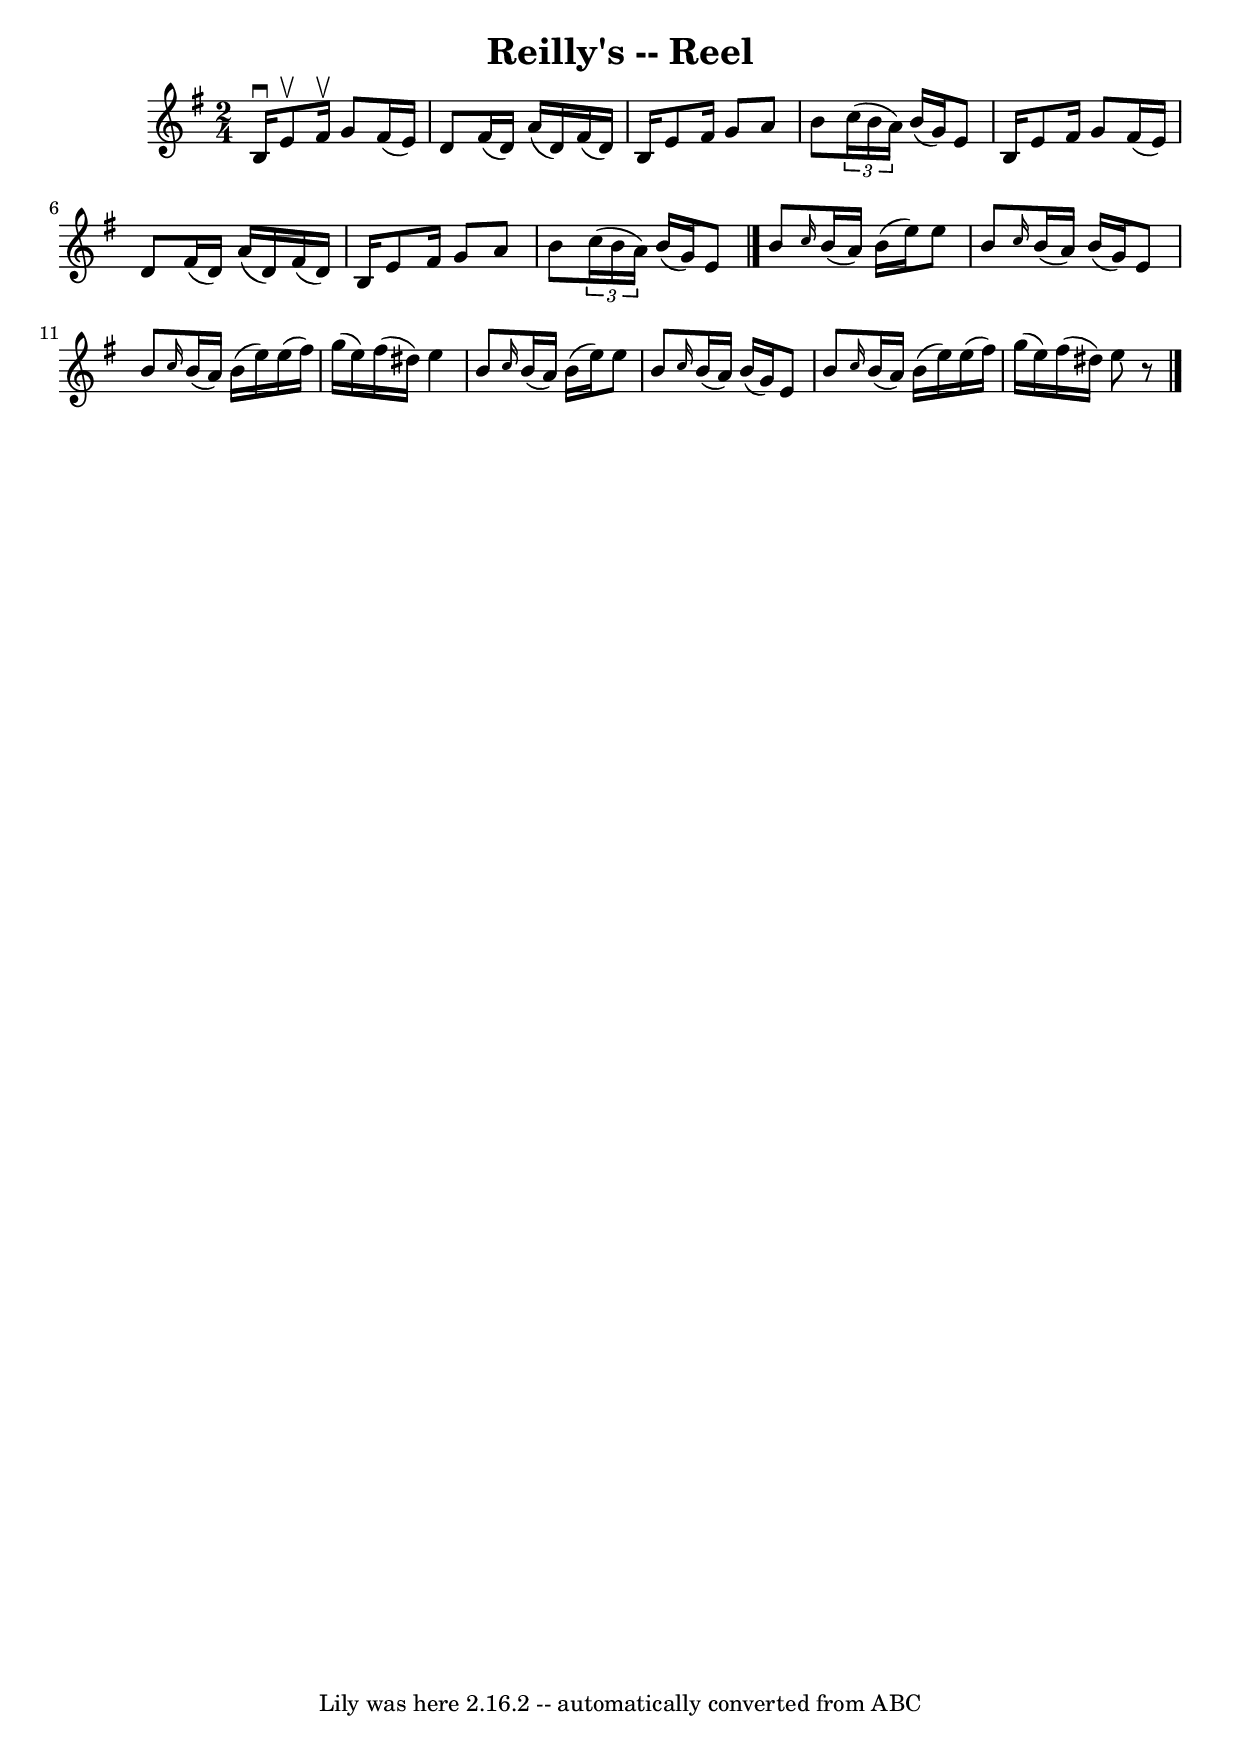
\version "2.16.2"
\include "Mammoth.ily"
\header {
  %% book = "Ryan's Mammoth Collection"
  crossRefNumber = "1"
  footnotes = ""
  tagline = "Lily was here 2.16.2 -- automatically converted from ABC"
  title = "Reilly's -- Reel"

}
voicedefault =  {


  \time 2/4 
  \key g \major b16^\downbow e'8^\upbow fis'16^\upbow g'8    
  fis'16 (e'16) |
  d'8 fis'16 (d'16) a'16 (d'16)   
  fis'16 (d'16) |
  b16 e'8 fis'16 g'8 a'8  |
  
  b'8    \times 2/3 { c''16 (b'16 a'16) 
		    } b'16 (g'16) e'8  
  |
  b16 e'8 fis'16 g'8 fis'16 (e'16) |
  d'8  
  fis'16 (d'16) a'16 (d'16) fis'16 (d'16) |
  b16  
  e'8 fis'16 g'8 a'8  |
  b'8    \times 2/3 { c''16 (b'16  
		      a'16) 
		    } b'16 (g'16) e'8  \bar "|." b'8  \grace { c''16  
							     } 
  b'16 (a'16) b'16 (e''16) e''8  |
  b'8  \grace {    
    c''16  
  } b'16 (a'16) b'16 (g'16) e'8  |
  b'8  
  \grace { c''16  
	 } b'16 (a'16) b'16 (e''16) e''16 (
  fis''16) |
  g''16 (e''16) fis''16 (dis''16) e''4    
  |
  b'8  \grace { c''16  
	      } b'16 (a'16) b'16 (e''16) 
  e''8  |
  b'8  \grace { c''16  
	      } b'16 (a'16) b'16 (
  g'16) e'8  |
  b'8  \grace { c''16  
	      } b'16 (a'16) b'16 
  (e''16) e''16 (fis''16) |
  g''16 (e''16) fis''16 
  (dis''16) e''8    r8 \bar "|."   

}

\score{
  <<

    \context Staff="default"
    {
      \voicedefault 
      
    }

  >>
  \layout {
    
  }
  \midi {
  }

}
